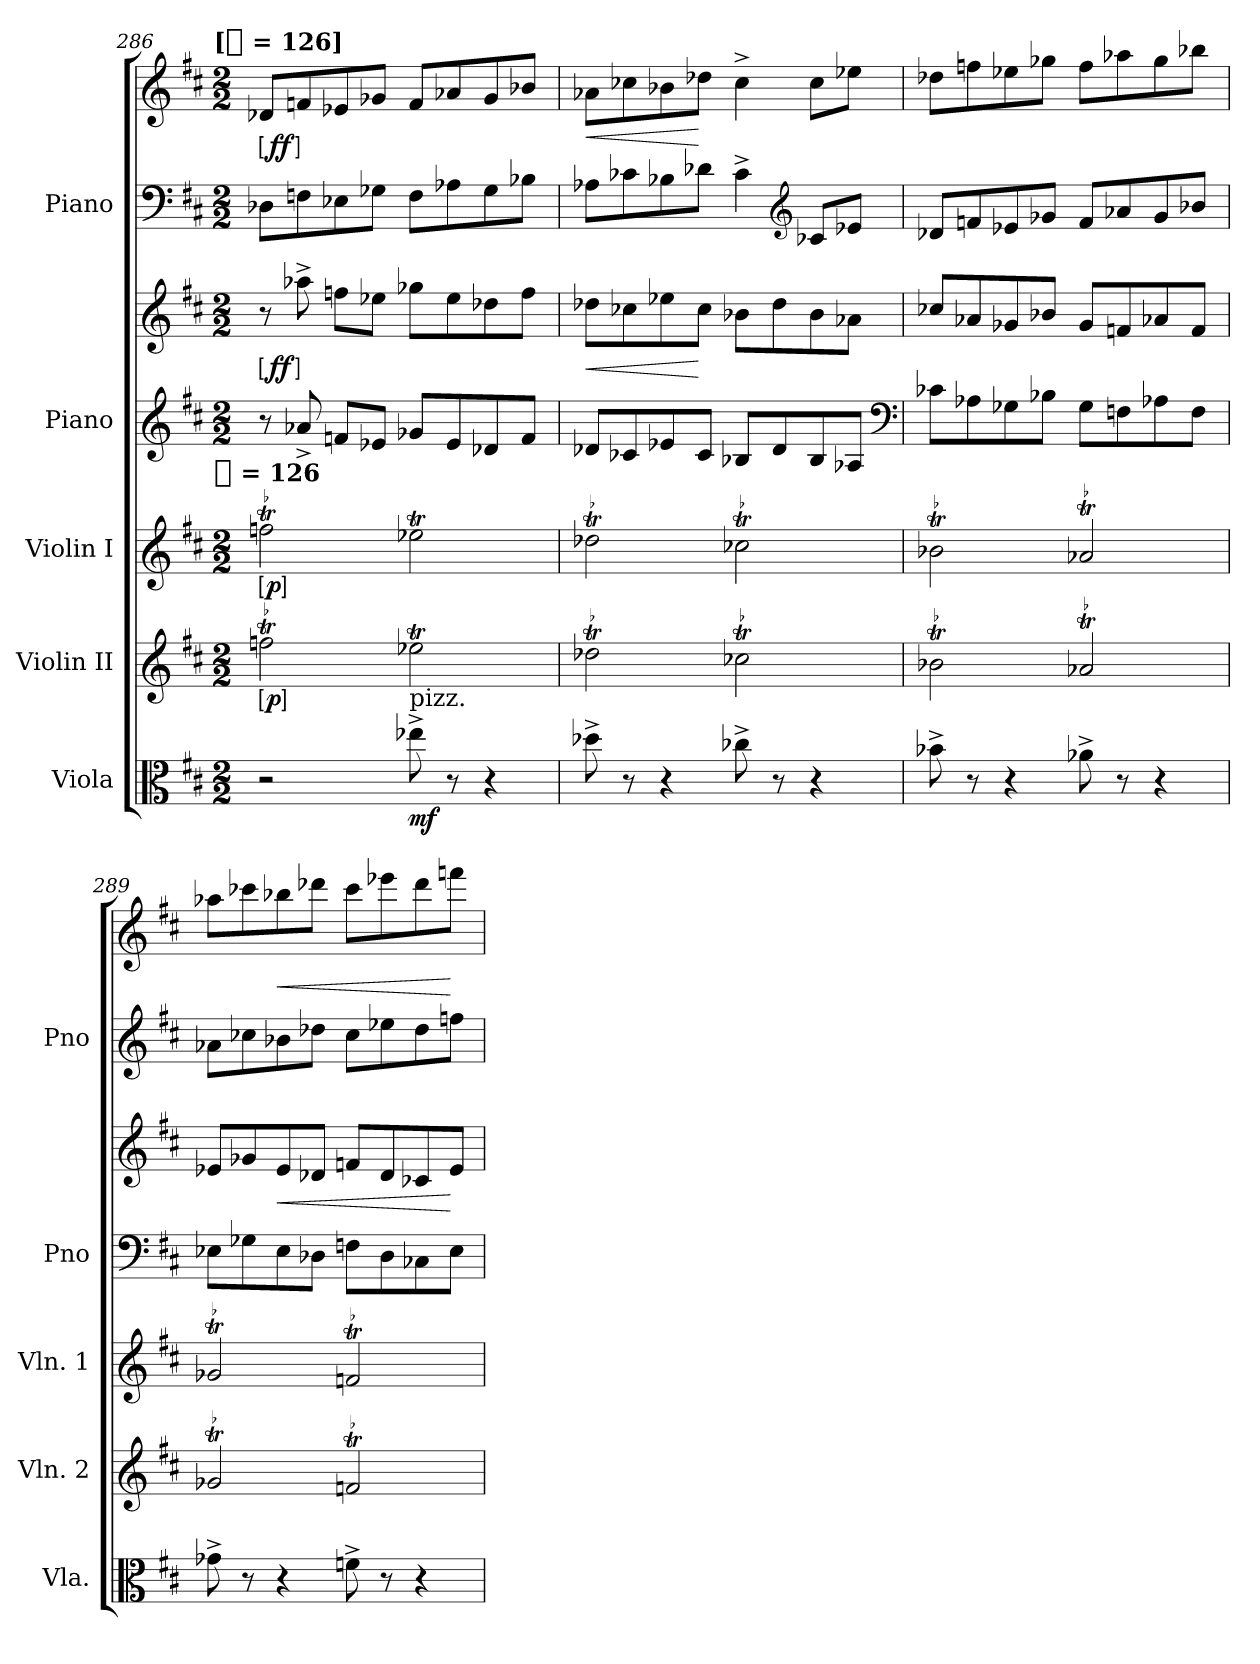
**kern	**dynam	**kern	**dynam	**kern	**dynam	**kern	**kern	**dynam	**kern	**kern	**dynam
*part5	*part5	*part4	*part4	*part3	*part3	*part2	*part2	*part2	*part1	*part1	*part1
*staff7	*staff7	*staff6	*staff6	*staff5	*staff5	*staff4	*staff3	*staff3/4	*staff2	*staff1	*staff1/2
*I"Viola	*	*I"Violin II	*	*I"Violin I	*	*I"Piano	*	*	*I"Piano	*	*
*I'Vla.	*	*I'Vln. 2	*	*I'Vln. 1	*	*I'Pno	*	*	*I'Pno	*	*
*clefC3	*	*clefG2	*	*clefG2	*	*clefG2	*clefG2	*	*clefF4	*clefG2	*
*k[f#c#]	*	*k[f#c#]	*	*k[f#c#]	*	*k[f#c#]	*k[f#c#]	*	*k[f#c#]	*k[f#c#]	*
*D:	*	*D:	*	*D:	*	*D:	*D:	*	*D:	*D:	*
!!LO:TX:omd:t=[[half] = 126]
*M2/2	*	*M2/2	*	*M2/2	*	*M2/2	*M2/2	*	*M2/2	*M2/2	*
*MM252	*	*MM252	*	*MM252	*	*MM252	*MM252	*	*MM252	*MM252	*
=286	=286	=286	=286	=286	=286	=286	=286	=286	=286	=286	=286
!	!	!	!	!LO:TX:t=[half] = 126	!	!	!	!	!	!	!
!	!	!LO:TR:acc=-	!LO:DY:ed=brack	!LO:TR:acc=-	!LO:DY:ed=brack	!	!	!LO:DY:ed=brack	!	!	!LO:DY:ed=brack
2r	.	2ffnit	p	2ffnit	p	8r	8r	ff	8D-XL	8d-XL	ff
.	.	.	.	.	.	8a-X^	8aa-X^	.	8Fn	8fn	.
.	.	.	.	.	.	8fnL	8ffnL	.	8E-X	8e-X	.
.	.	.	.	.	.	8e-XJ	8ee-XJ	.	8G-XJ	8g-XJ	.
!LO:TX:a:t=pizz.	!	!	!	!	!	!	!	!	!	!	!
8ee-X^	mf	2ee-XT	.	2ee-XT	.	8g-XL	8gg-XL	.	8FL	8fL	.
8r	.	.	.	.	.	8e-	8ee-	.	8A-X	8a-X	.
4r	.	.	.	.	.	8d-X	8dd-X	.	8G-	8g-	.
.	.	.	.	.	.	8fJ	8ffJ	.	8B-XJ	8b-XJ	.
=287	=287	=287	=287	=287	=287	=287	=287	=287	=287	=287	=287
!	!	!LO:TR:acc=-	!	!LO:TR:acc=-	!	!	!	!	!	!	!
8dd-X^	.	2dd-XT	.	2dd-XT	.	8d-XL	8dd-XL	<	8A-XL	8a-XL	<
8r	.	.	.	.	.	8c-X	8cc-X	.	8c-X	8cc-X	.
4r	.	.	.	.	.	8e-X	8ee-X	.	8B-X	8b-X	.
.	.	.	.	.	.	8c-J	8cc-J	[	8d-XJ	8dd-XJ	[
!	!	!LO:TR:acc=-	!	!LO:TR:acc=-	!	!	!	!	!	!	!
8cc-X^	.	2cc-XT	.	2cc-XT	.	8B-XL	8b-XL	.	4c-^	4cc-^	.
8r	.	.	.	.	.	8d-	8dd-	.	.	.	.
*	*	*	*	*	*	*	*	*	*clefG2	*	*
4r	.	.	.	.	.	8B-	8b-	.	8c-XL	8cc-L	.
.	.	.	.	.	.	8A-XJ	8a-XJ	.	8e-XJ	8ee-XJ	.
*	*	*	*	*	*	*clefF4	*	*	*	*	*
=288	=288	=288	=288	=288	=288	=288	=288	=288	=288	=288	=288
!	!	!LO:TR:acc=-	!	!LO:TR:acc=-	!	!	!	!	!	!	!
8b-X^	.	2b-Xt	.	2b-Xt	.	8c-XL	8cc-XL	.	8d-XL	8dd-XL	.
8r	.	.	.	.	.	8A-X	8a-X	.	8fn	8ffn	.
4r	.	.	.	.	.	8G-X	8g-X	.	8e-X	8ee-X	.
.	.	.	.	.	.	8B-XJ	8b-XJ	.	8g-XJ	8gg-XJ	.
!	!	!LO:TR:acc=-	!	!LO:TR:acc=-	!	!	!	!	!	!	!
8a-X^	.	2a-XT	.	2a-XT	.	8G-L	8g-L	.	8fL	8ffL	.
8r	.	.	.	.	.	8Fn	8fn	.	8a-X	8aa-X	.
4r	.	.	.	.	.	8A-X	8a-X	.	8g-	8gg-	.
.	.	.	.	.	.	8FJ	8fJ	.	8b-XJ	8bb-XJ	.
=289	=289	=289	=289	=289	=289	=289	=289	=289	=289	=289	=289
!	!	!LO:TR:acc=-	!	!LO:TR:acc=-	!	!	!	!	!	!	!
8g-X^	.	2g-XT	.	2g-XT	.	8E-XL	8e-XL	.	8a-XL	8aa-XL	.
8r	.	.	.	.	.	8G-X	8g-X	.	8cc-X	8ccc-X	.
4r	.	.	.	.	.	8E-	8e-	<	8b-X	8bb-X	<
.	.	.	.	.	.	8D-XJ	8d-XJ	.	8dd-XJ	8ddd-XJ	.
!	!	!LO:TR:acc=-	!	!LO:TR:acc=-	!	!	!	!	!	!	!
8fn^	.	2fnt	.	2fnt	.	8FnL	8fnL	.	8cc-L	8ccc-L	.
8r	.	.	.	.	.	8D-	8d-	.	8ee-X	8eee-X	.
4r	.	.	.	.	.	8C-X	8c-X	.	8dd-	8ddd-	.
.	.	.	.	.	.	8E-J	8e-J	[	8ffnJ	8fffnJ	[
=	=	=	=	=	=	=	=	=	=	=	=
*-	*-	*-	*-	*-	*-	*-	*-	*-	*-	*-	*-
